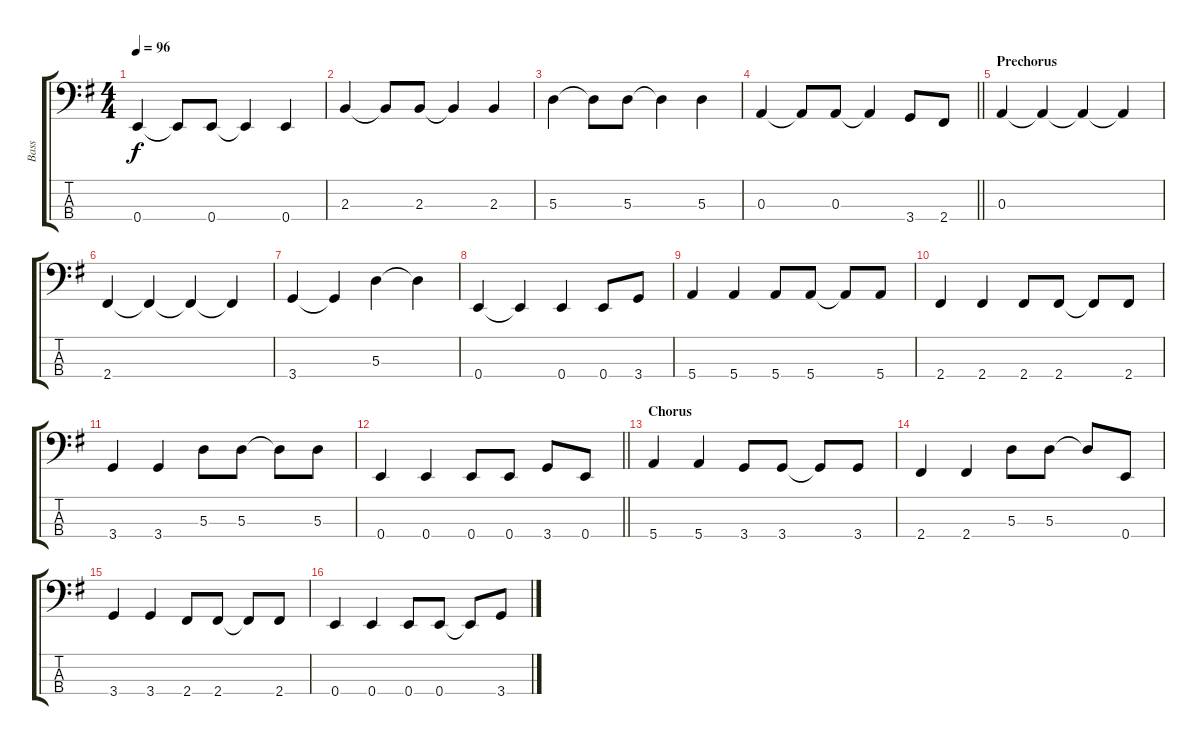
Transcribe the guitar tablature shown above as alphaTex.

\track ("Bass" "Bass") {instrument electricbassfinger}
\staff {score tabs}
\tuning (G2 D2 A1 E1) {hide}
\ts (4 4)
\tempo 96
\clef f4
\ks g
0.4.4{dy f} 0.4{t}.8 0.4.8 0.4{t}.4 0.4.4 |
2.3.4 2.3{t}.8 2.3.8 2.3{t}.4 2.3.4 |
5.3.4 5.3{t}.8 5.3.8 5.3{t}.4 5.3.4 |
\barLineRight lightlight
0.3.4 0.3{t}.8 0.3.8 0.3{t}.4 3.4.8 2.4.8 |
\section ("" "Prechorus")
0.3.4 0.3{t}.4 0.3{t}.4 0.3{t}.4 |
2.4.4 2.4{t}.4 2.4{t}.4 2.4{t}.4 |
3.4.4 3.4{t}.4 5.3.4 5.3{t}.4 |
0.4.4 0.4{t}.4 0.4.4 0.4.8 3.4.8 |
5.4.4 5.4.4 5.4.8 5.4.8 5.4{t}.8 5.4.8 |
2.4.4 2.4.4 2.4.8 2.4.8 2.4{t}.8 2.4.8 |
3.4.4 3.4.4 5.3.8 5.3.8 5.3{t}.8 5.3.8 |
\barLineRight lightlight
0.4.4 0.4.4 0.4.8 0.4.8 3.4.8 0.4.8 |
\section ("" "Chorus")
5.4.4 5.4.4 3.4.8 3.4.8 3.4{t}.8 3.4.8 |
2.4.4 2.4.4 5.3.8 5.3.8 5.3{t}.8 0.4.8 |
3.4.4 3.4.4 2.4.8 2.4.8 2.4{t}.8 2.4.8 |
0.4.4 0.4.4 0.4.8 0.4.8 0.4{t}.8 3.4.8
